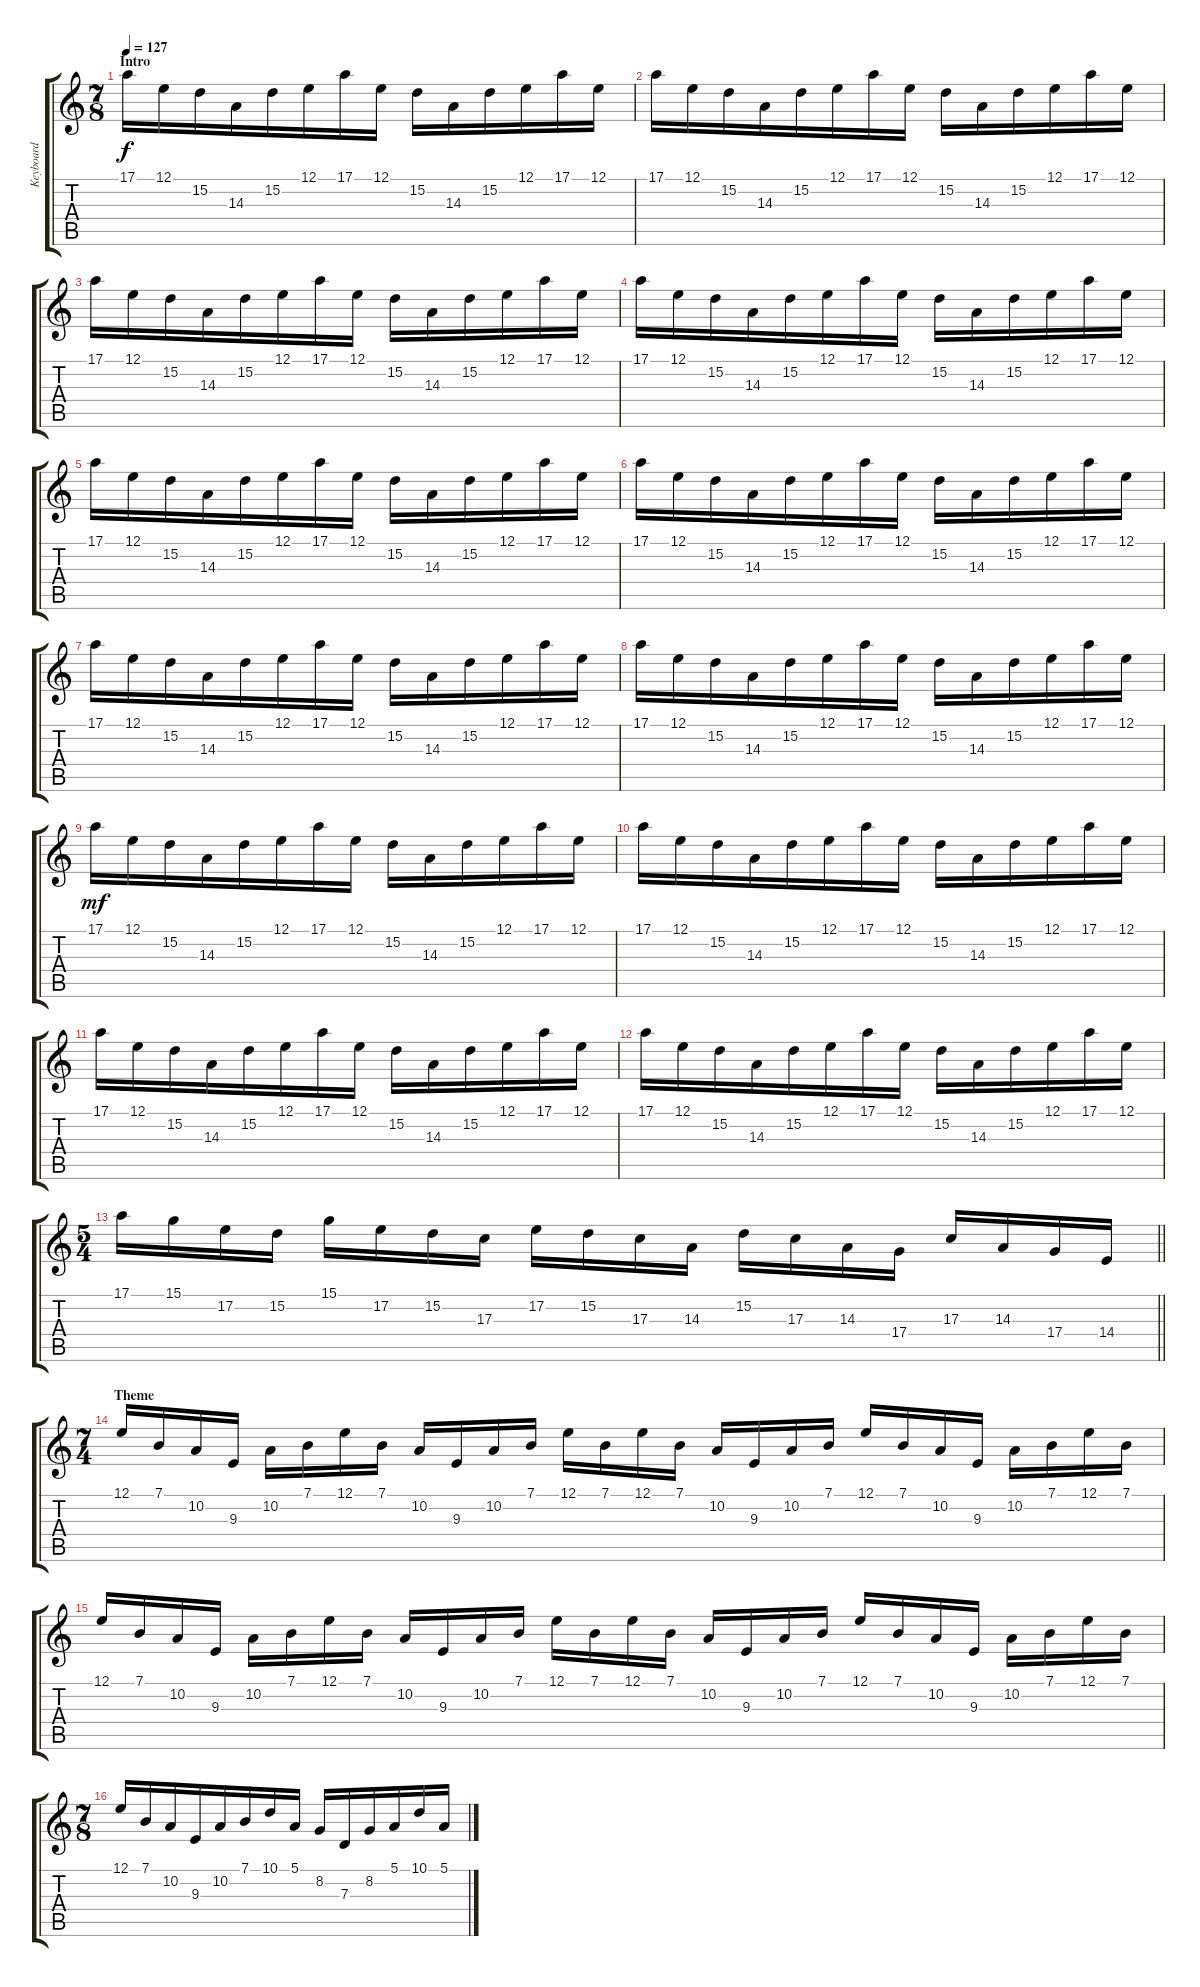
\track ("Keyboard" "Keyboard") {instrument electricgrandpiano}
\staff {score tabs}
\tuning (E4 B3 G3 D3 A2 E2) {hide}
\ts (7 8)
\section ("" "Intro")
\tempo 127
\clef g2
\ks c
17.1.16{dy f instrument electricgrandpiano} 12.1.16 15.2.16 14.3.16 15.2.16 12.1.16 17.1.16 12.1.16 15.2.16 14.3.16 15.2.16 12.1.16 17.1.16 12.1.16 |
17.1.16 12.1.16 15.2.16 14.3.16 15.2.16 12.1.16 17.1.16 12.1.16 15.2.16 14.3.16 15.2.16 12.1.16 17.1.16 12.1.16 |
17.1.16 12.1.16 15.2.16 14.3.16 15.2.16 12.1.16 17.1.16 12.1.16 15.2.16 14.3.16 15.2.16 12.1.16 17.1.16 12.1.16 |
17.1.16 12.1.16 15.2.16 14.3.16 15.2.16 12.1.16 17.1.16 12.1.16 15.2.16 14.3.16 15.2.16 12.1.16 17.1.16 12.1.16 |
17.1.16 12.1.16 15.2.16 14.3.16 15.2.16 12.1.16 17.1.16 12.1.16 15.2.16 14.3.16 15.2.16 12.1.16 17.1.16 12.1.16 |
17.1.16 12.1.16 15.2.16 14.3.16 15.2.16 12.1.16 17.1.16 12.1.16 15.2.16 14.3.16 15.2.16 12.1.16 17.1.16 12.1.16 |
17.1.16 12.1.16 15.2.16 14.3.16 15.2.16 12.1.16 17.1.16 12.1.16 15.2.16 14.3.16 15.2.16 12.1.16 17.1.16 12.1.16 |
17.1.16 12.1.16 15.2.16 14.3.16 15.2.16 12.1.16 17.1.16 12.1.16 15.2.16 14.3.16 15.2.16 12.1.16 17.1.16 12.1.16 |
17.1.16{dy mf} 12.1.16 15.2.16 14.3.16 15.2.16 12.1.16 17.1.16 12.1.16 15.2.16 14.3.16 15.2.16 12.1.16 17.1.16 12.1.16 |
17.1.16 12.1.16 15.2.16 14.3.16 15.2.16 12.1.16 17.1.16 12.1.16 15.2.16 14.3.16 15.2.16 12.1.16 17.1.16 12.1.16 |
17.1.16 12.1.16 15.2.16 14.3.16 15.2.16 12.1.16 17.1.16 12.1.16 15.2.16 14.3.16 15.2.16 12.1.16 17.1.16 12.1.16 |
17.1.16 12.1.16 15.2.16 14.3.16 15.2.16 12.1.16 17.1.16 12.1.16 15.2.16 14.3.16 15.2.16 12.1.16 17.1.16 12.1.16 |
\ts (5 4)
\barLineRight lightlight
17.1.16 15.1.16 17.2.16 15.2.16 15.1.16 17.2.16 15.2.16 17.3.16 17.2.16 15.2.16 17.3.16 14.3.16 15.2.16 17.3.16 14.3.16 17.4.16 17.3.16 14.3.16 17.4.16 14.4.16 |
\ts (7 4)
\section ("" "Theme")
12.1.16 7.1.16 10.2.16 9.3.16 10.2.16 7.1.16 12.1.16 7.1.16 10.2.16 9.3.16 10.2.16 7.1.16 12.1.16 7.1.16 12.1.16 7.1.16 10.2.16 9.3.16 10.2.16 7.1.16 12.1.16 7.1.16 10.2.16 9.3.16 10.2.16 7.1.16 12.1.16 7.1.16 |
12.1.16 7.1.16 10.2.16 9.3.16 10.2.16 7.1.16 12.1.16 7.1.16 10.2.16 9.3.16 10.2.16 7.1.16 12.1.16 7.1.16 12.1.16 7.1.16 10.2.16 9.3.16 10.2.16 7.1.16 12.1.16 7.1.16 10.2.16 9.3.16 10.2.16 7.1.16 12.1.16 7.1.16 |
\ts (7 8)
12.1.16 7.1.16 10.2.16 9.3.16 10.2.16 7.1.16 10.1.16 5.1.16 8.2.16 7.3.16 8.2.16 5.1.16 10.1.16 5.1.16
